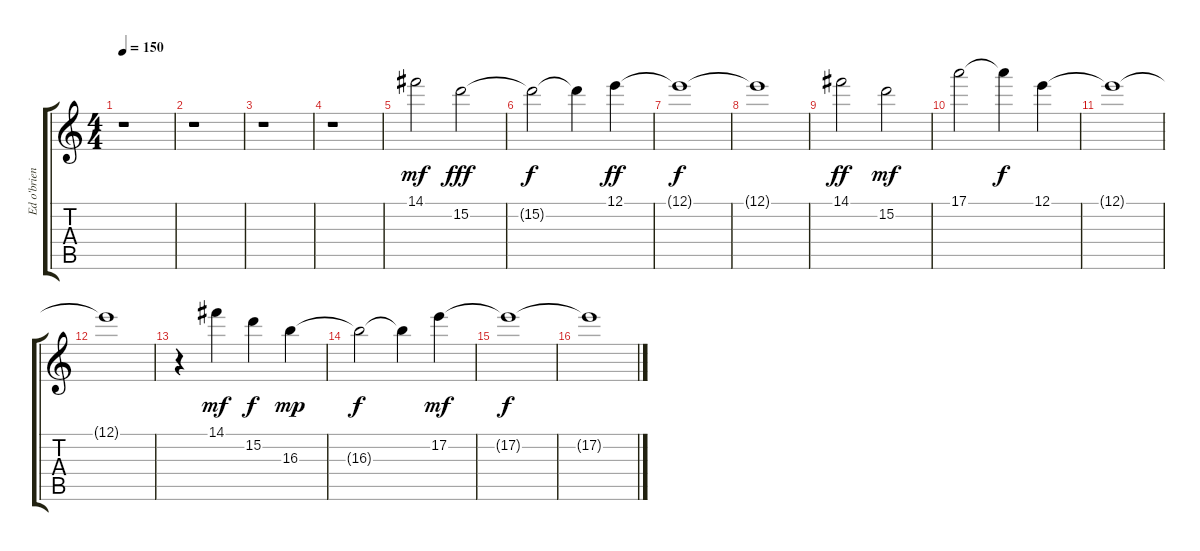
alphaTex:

\track ("Ed o'brien" "Ed o'brien") {instrument overdrivenguitar}
\staff {score tabs}
\tuning (E4 B3 G3 D3 A2 E2) {hide}
\ts (4 4)
\tempo 150
\clef g2
\ks c
r.1{dy mf} |
r.1 |
r.1 |
r.1 |
14.1.2 15.2.2{dy fff} |
15.2{t}.2{dy f} 15.2{t}.4 12.1.4{dy ff} |
12.1{t}.1{dy f} |
12.1{t}.1 |
14.1.2{dy ff} 15.2.2{dy mf} |
17.1.2 17.1{t}.4{dy f} 12.1.4 |
12.1{t}.1 |
12.1{t}.1 |
r.4 14.1.4{dy mf} 15.2.4{dy f} 16.3.4{dy mp} |
16.3{t}.2{dy f} 16.3{t}.4 17.2.4{dy mf} |
17.2{t}.1{dy f} |
17.2{t}.1
